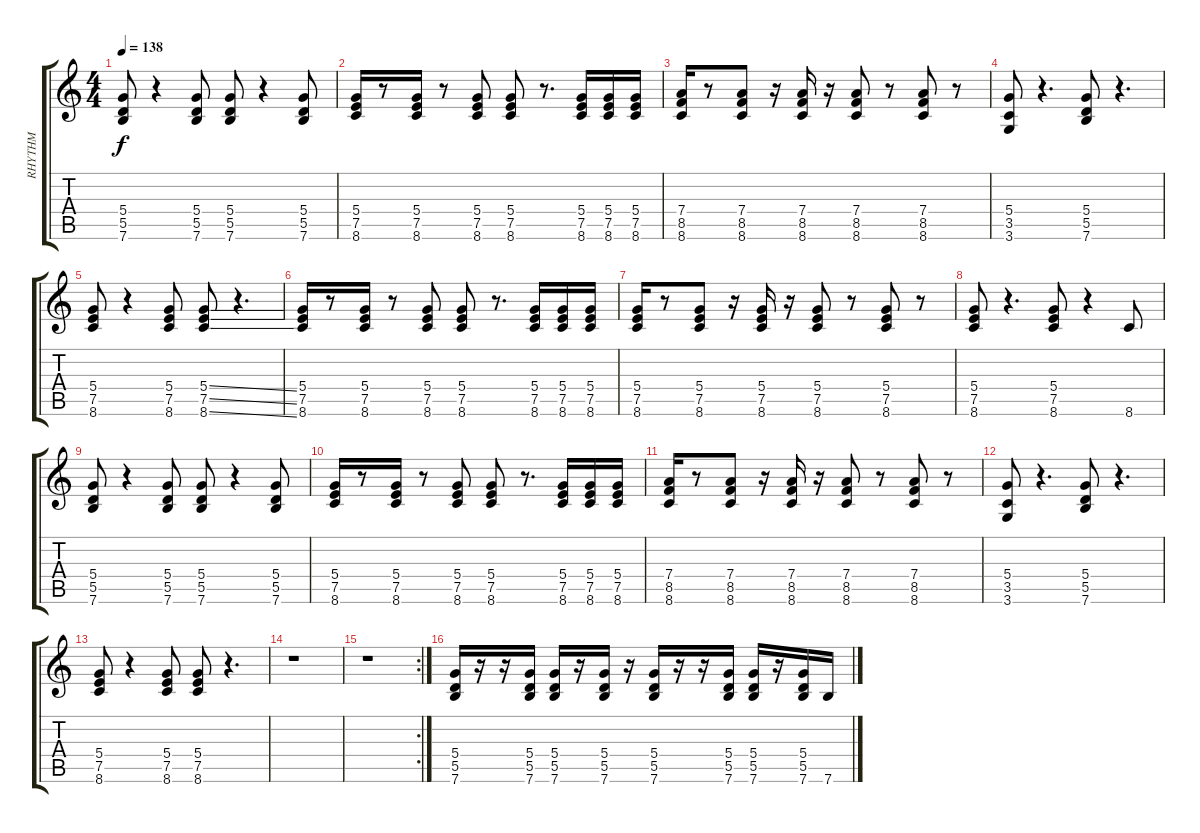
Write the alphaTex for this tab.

\track ("RHYTHM" "RHYTHM") {instrument overdrivenguitar}
\staff {score tabs}
\tuning (E4 B3 G3 D3 A2 E2) {hide}
\ts (4 4)
\tempo 138
\clef g2
\ks c
(5.4 5.5 7.6).8{dy f} r.4 (5.4 5.5 7.6).8 (5.4 5.5 7.6).8 r.4 (5.4 5.5 7.6).8 |
(5.4 7.5 8.6).16 r.8 (5.4 7.5 8.6).16 r.8 (5.4 7.5 8.6).8 (5.4 7.5 8.6).8 r.8{d} (5.4 7.5 8.6).16 (5.4 7.5 8.6).16 (5.4 7.5 8.6).16 |
(7.4 8.5 8.6).16 r.8 (7.4 8.5 8.6).8 r.16 (7.4 8.5 8.6).16 r.16 (7.4 8.5 8.6).8 r.8 (7.4 8.5 8.6).8 r.8 |
(5.4 3.5 3.6).8 r.4{d} (5.4 5.5 7.6).8 r.4{d} |
(5.4 7.5 8.6).8 r.4 (5.4 7.5 8.6).8 (5.4{ss} 7.5{ss} 8.6{ss}).8 r.4{d} |
(5.4 7.5 8.6).16 r.8 (5.4 7.5 8.6).16 r.8 (5.4 7.5 8.6).8 (5.4 7.5 8.6).8 r.8{d} (5.4 7.5 8.6).16 (5.4 7.5 8.6).16 (5.4 7.5 8.6).16 |
(5.4 7.5 8.6).16 r.8 (5.4 7.5 8.6).8 r.16 (5.4 7.5 8.6).16 r.16 (5.4 7.5 8.6).8 r.8 (5.4 7.5 8.6).8 r.8 |
(5.4 7.5 8.6).8 r.4{d} (5.4 7.5 8.6).8 r.4 8.6.8 |
(5.4 5.5 7.6).8 r.4 (5.4 5.5 7.6).8 (5.4 5.5 7.6).8 r.4 (5.4 5.5 7.6).8 |
(5.4 7.5 8.6).16 r.8 (5.4 7.5 8.6).16 r.8 (5.4 7.5 8.6).8 (5.4 7.5 8.6).8 r.8{d} (5.4 7.5 8.6).16 (5.4 7.5 8.6).16 (5.4 7.5 8.6).16 |
(7.4 8.5 8.6).16 r.8 (7.4 8.5 8.6).8 r.16 (7.4 8.5 8.6).16 r.16 (7.4 8.5 8.6).8 r.8 (7.4 8.5 8.6).8 r.8 |
(5.4 3.5 3.6).8 r.4{d} (5.4 5.5 7.6).8 r.4{d} |
(5.4 7.5 8.6).8 r.4 (5.4 7.5 8.6).8 (5.4 7.5 8.6).8 r.4{d} |
r.1 |
\rc 2
r.1 |
(5.4 5.5 7.6).16 r.16 r.16 (5.4 5.5 7.6).16 (5.4 5.5 7.6).16 r.16 (5.4 5.5 7.6).16 r.16 (5.4 5.5 7.6).16 r.16 r.16 (5.4 5.5 7.6).16 (5.4 5.5 7.6).16 r.16 (5.4 5.5 7.6).16 7.6.16
